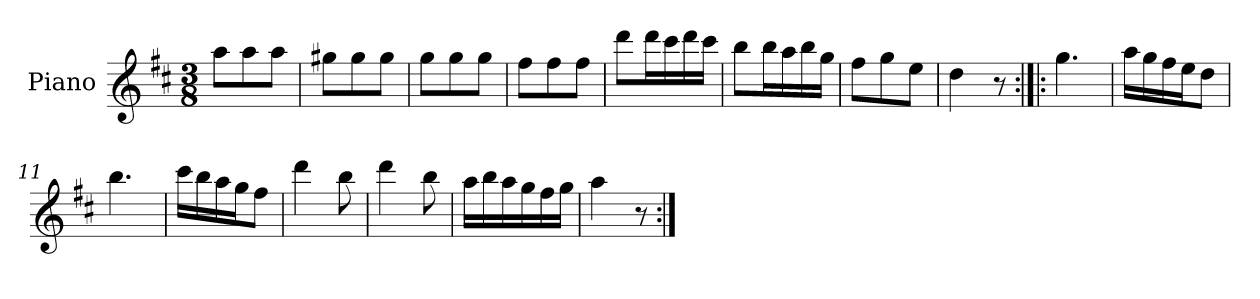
**kern
*part1
*staff1
*I"Piano
*I'Pno.
*clefG2
*k[f#c#]
*M3/8
=1
8aa\L
8aa\
8aa\J
=2
8gg#X\L
8gg#\
8gg#\J
=3
8gg\L
8gg\
8gg\J
=4
8ff#\L
8ff#\
8ff#\J
=5
8ddd\L
16ddd\L
16ccc#\
16ddd\
16ccc#\JJ
=6
8bb\L
16bb\L
16aa\
16bb\
16gg\JJ
=7
8ff#\L
8gg\
8ee\J
=8
4dd\
8r
=9:|!|:
4.gg\
=10
16aa\LL
16gg\
16ff#\
16ee\J
8dd\J
=11
4.bb\
=12
16ccc#\LL
16bb\
16aa\
16gg\J
8ff#\J
=13
4ddd\
8bb\
=14
4ddd\
8bb\
=15
16aa\LL
16bb\
16aa\
16gg\
16ff#\
16gg\JJ
=16
4aa\
8r
=:|!
*-
